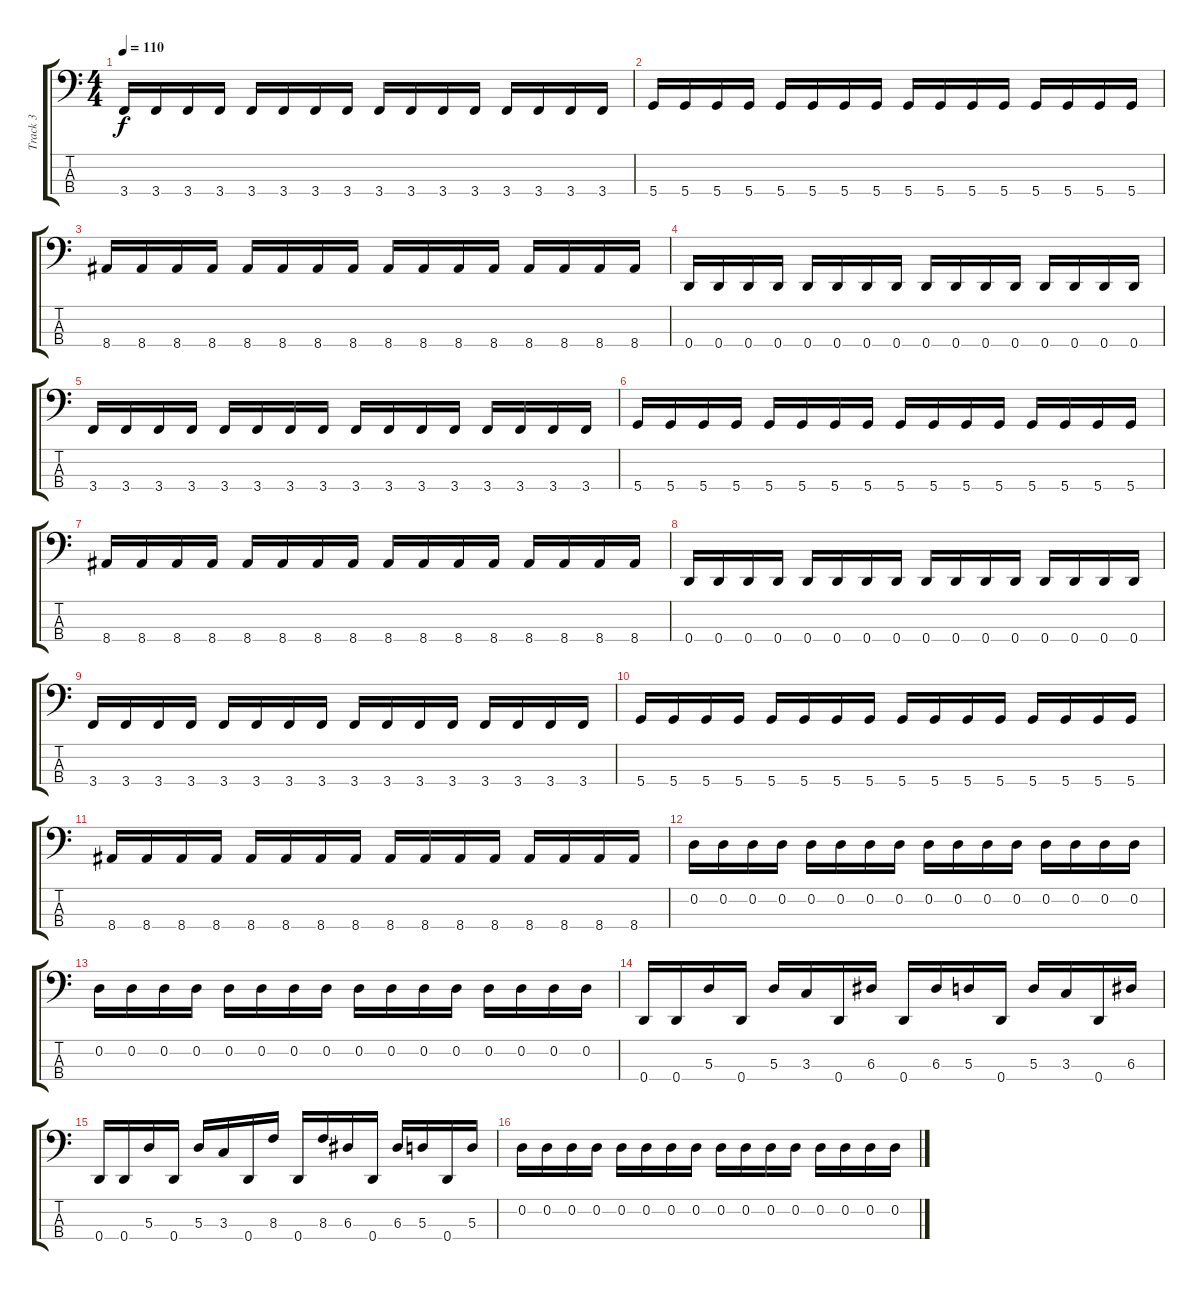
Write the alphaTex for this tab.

\track ("Track 3" "Track 3") {instrument electricbassfinger}
\staff {score tabs}
\tuning (G2 D2 A1 D1) {hide}
\ts (4 4)
\tempo 110
\clef f4
\ks c
3.4.16{dy f} 3.4.16 3.4.16 3.4.16 3.4.16 3.4.16 3.4.16 3.4.16 3.4.16 3.4.16 3.4.16 3.4.16 3.4.16 3.4.16 3.4.16 3.4.16 |
5.4.16 5.4.16 5.4.16 5.4.16 5.4.16 5.4.16 5.4.16 5.4.16 5.4.16 5.4.16 5.4.16 5.4.16 5.4.16 5.4.16 5.4.16 5.4.16 |
8.4.16 8.4.16 8.4.16 8.4.16 8.4.16 8.4.16 8.4.16 8.4.16 8.4.16 8.4.16 8.4.16 8.4.16 8.4.16 8.4.16 8.4.16 8.4.16 |
0.4.16 0.4.16 0.4.16 0.4.16 0.4.16 0.4.16 0.4.16 0.4.16 0.4.16 0.4.16 0.4.16 0.4.16 0.4.16 0.4.16 0.4.16 0.4.16 |
3.4.16 3.4.16 3.4.16 3.4.16 3.4.16 3.4.16 3.4.16 3.4.16 3.4.16 3.4.16 3.4.16 3.4.16 3.4.16 3.4.16 3.4.16 3.4.16 |
5.4.16 5.4.16 5.4.16 5.4.16 5.4.16 5.4.16 5.4.16 5.4.16 5.4.16 5.4.16 5.4.16 5.4.16 5.4.16 5.4.16 5.4.16 5.4.16 |
8.4.16 8.4.16 8.4.16 8.4.16 8.4.16 8.4.16 8.4.16 8.4.16 8.4.16 8.4.16 8.4.16 8.4.16 8.4.16 8.4.16 8.4.16 8.4.16 |
0.4.16 0.4.16 0.4.16 0.4.16 0.4.16 0.4.16 0.4.16 0.4.16 0.4.16 0.4.16 0.4.16 0.4.16 0.4.16 0.4.16 0.4.16 0.4.16 |
3.4.16 3.4.16 3.4.16 3.4.16 3.4.16 3.4.16 3.4.16 3.4.16 3.4.16 3.4.16 3.4.16 3.4.16 3.4.16 3.4.16 3.4.16 3.4.16 |
5.4.16 5.4.16 5.4.16 5.4.16 5.4.16 5.4.16 5.4.16 5.4.16 5.4.16 5.4.16 5.4.16 5.4.16 5.4.16 5.4.16 5.4.16 5.4.16 |
8.4.16 8.4.16 8.4.16 8.4.16 8.4.16 8.4.16 8.4.16 8.4.16 8.4.16 8.4.16 8.4.16 8.4.16 8.4.16 8.4.16 8.4.16 8.4.16 |
0.2.16 0.2.16 0.2.16 0.2.16 0.2.16 0.2.16 0.2.16 0.2.16 0.2.16 0.2.16 0.2.16 0.2.16 0.2.16 0.2.16 0.2.16 0.2.16 |
0.2.16 0.2.16 0.2.16 0.2.16 0.2.16 0.2.16 0.2.16 0.2.16 0.2.16 0.2.16 0.2.16 0.2.16 0.2.16 0.2.16 0.2.16 0.2.16 |
0.4.16 0.4.16 5.3.16 0.4.16 5.3.16 3.3.16 0.4.16 6.3.16 0.4.16 6.3.16 5.3.16 0.4.16 5.3.16 3.3.16 0.4.16 6.3.16 |
0.4.16 0.4.16 5.3.16 0.4.16 5.3.16 3.3.16 0.4.16 8.3.16 0.4.16 8.3.16 6.3.16 0.4.16 6.3.16 5.3.16 0.4.16 5.3.16 |
0.2.16 0.2.16 0.2.16 0.2.16 0.2.16 0.2.16 0.2.16 0.2.16 0.2.16 0.2.16 0.2.16 0.2.16 0.2.16 0.2.16 0.2.16 0.2.16
